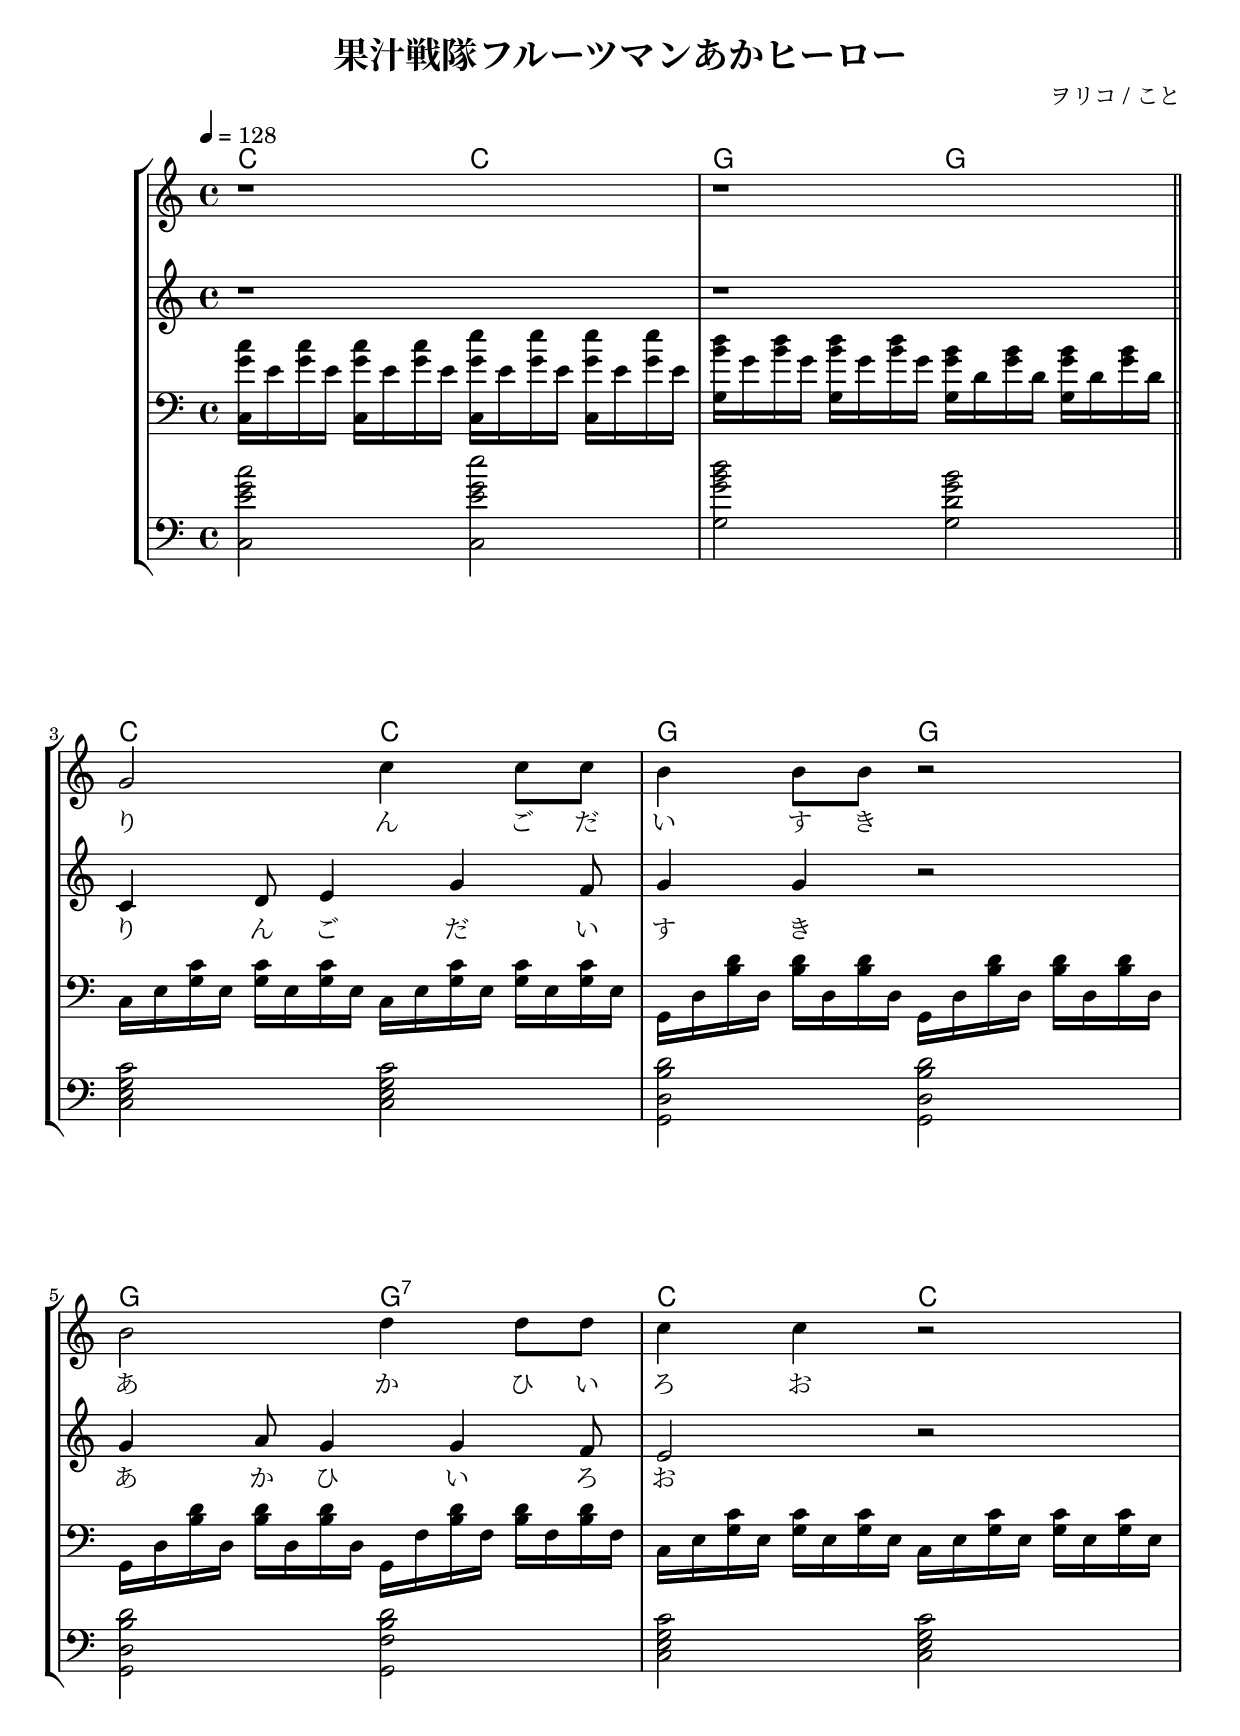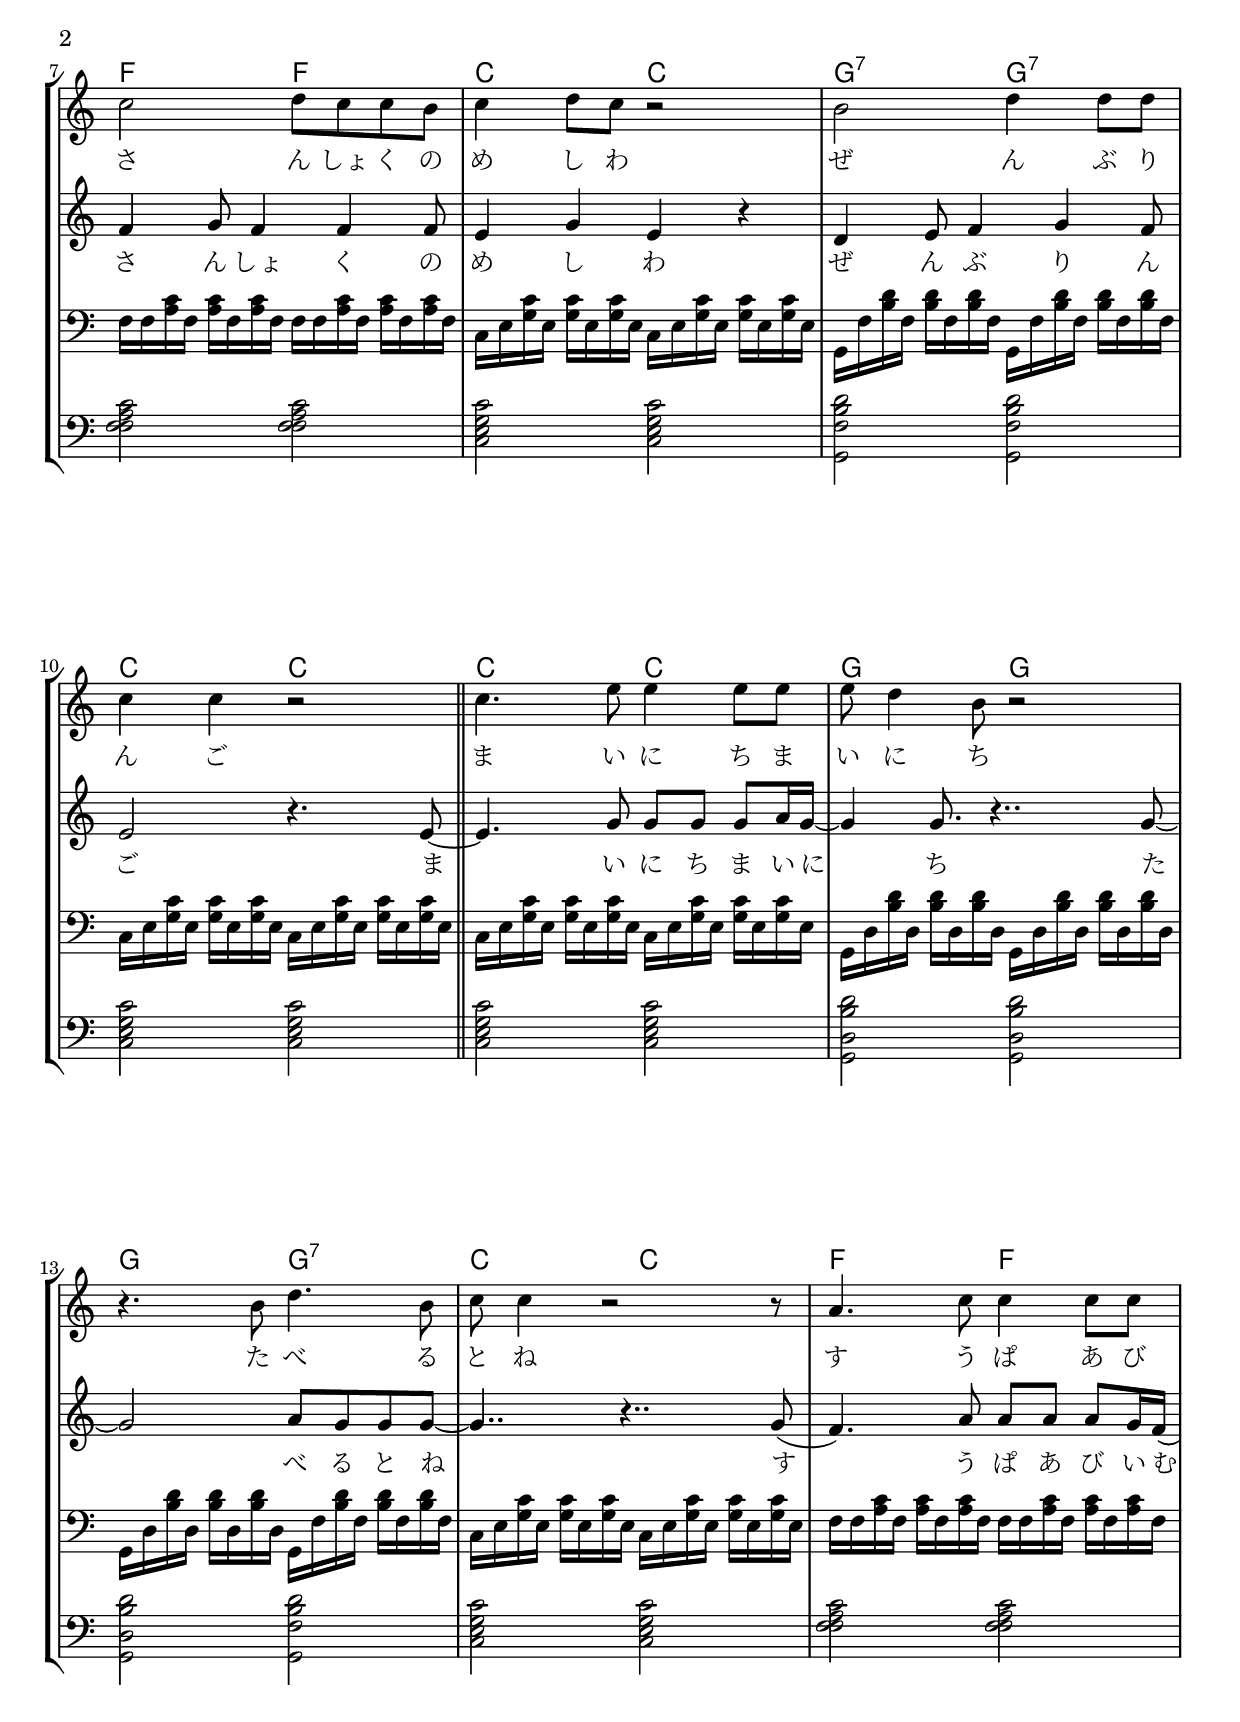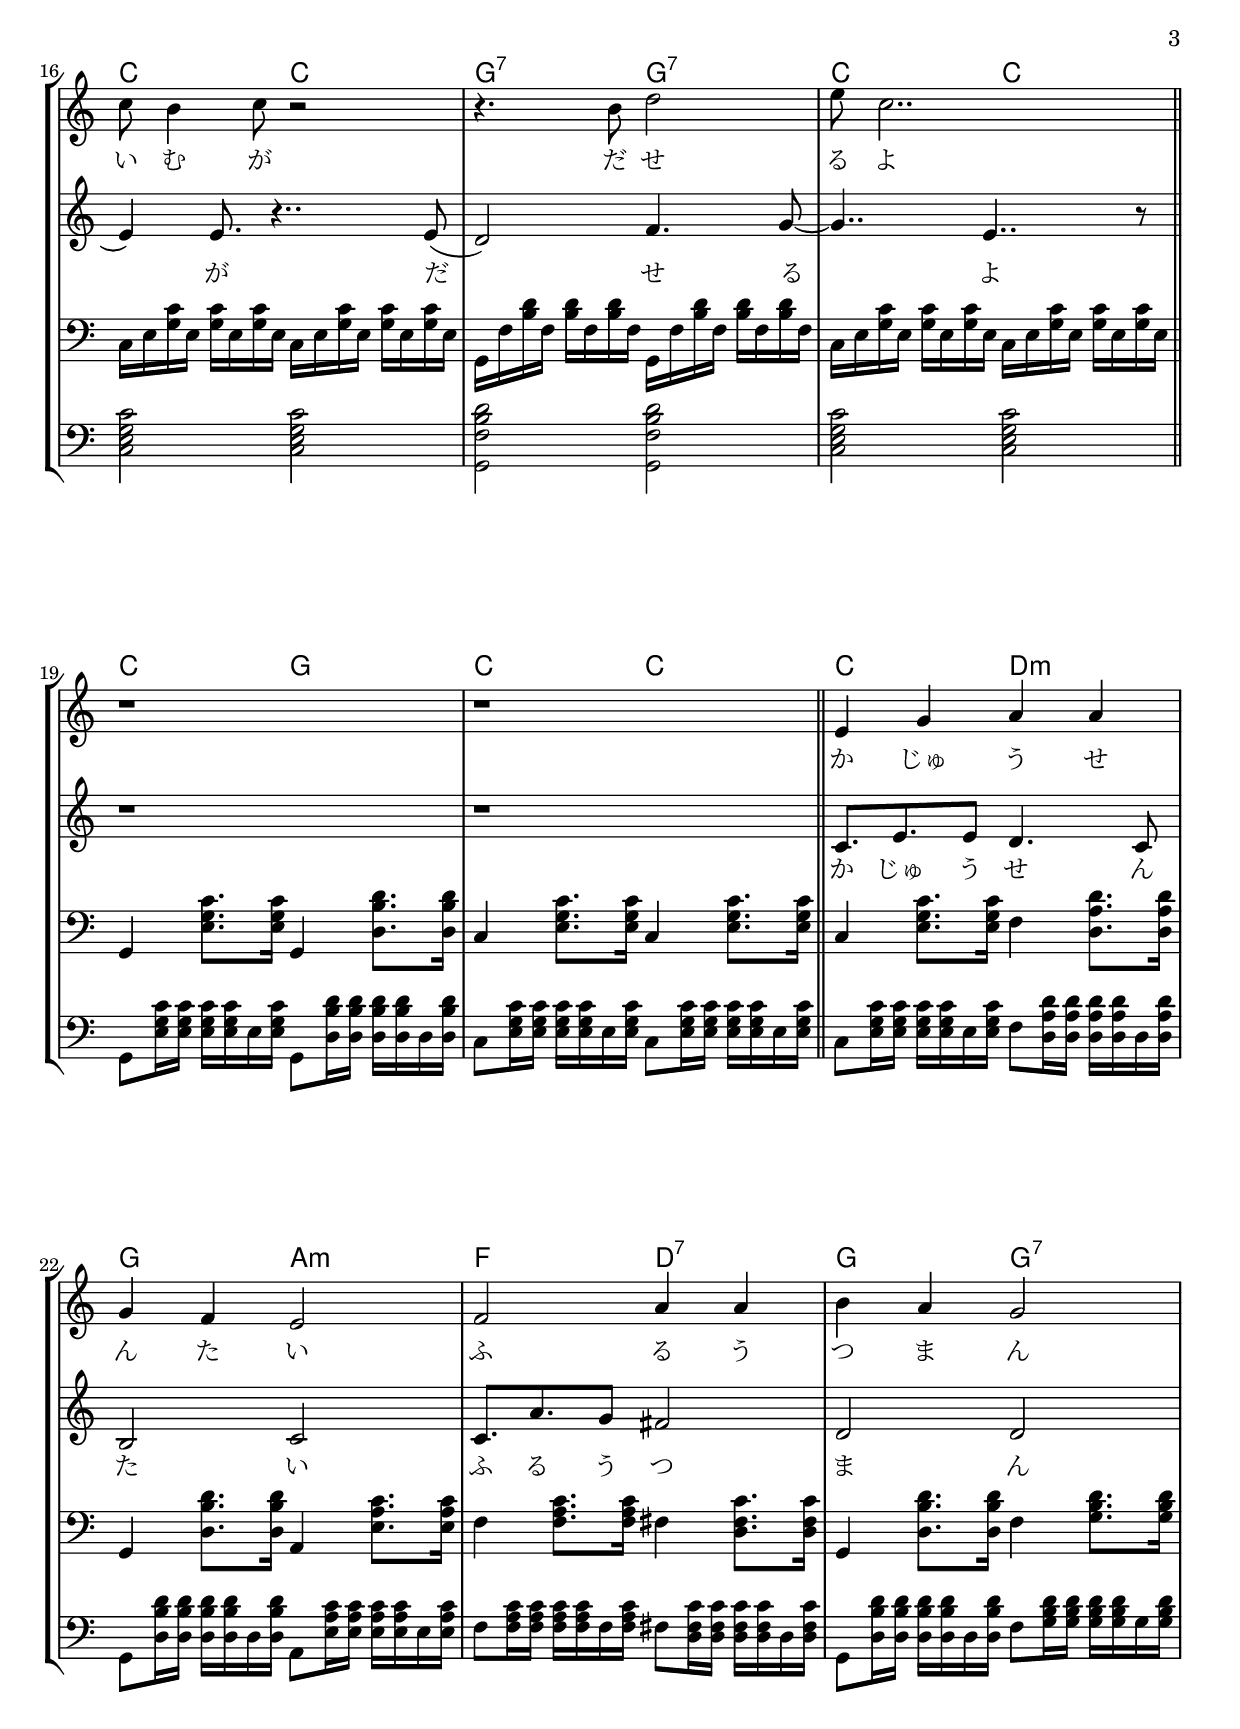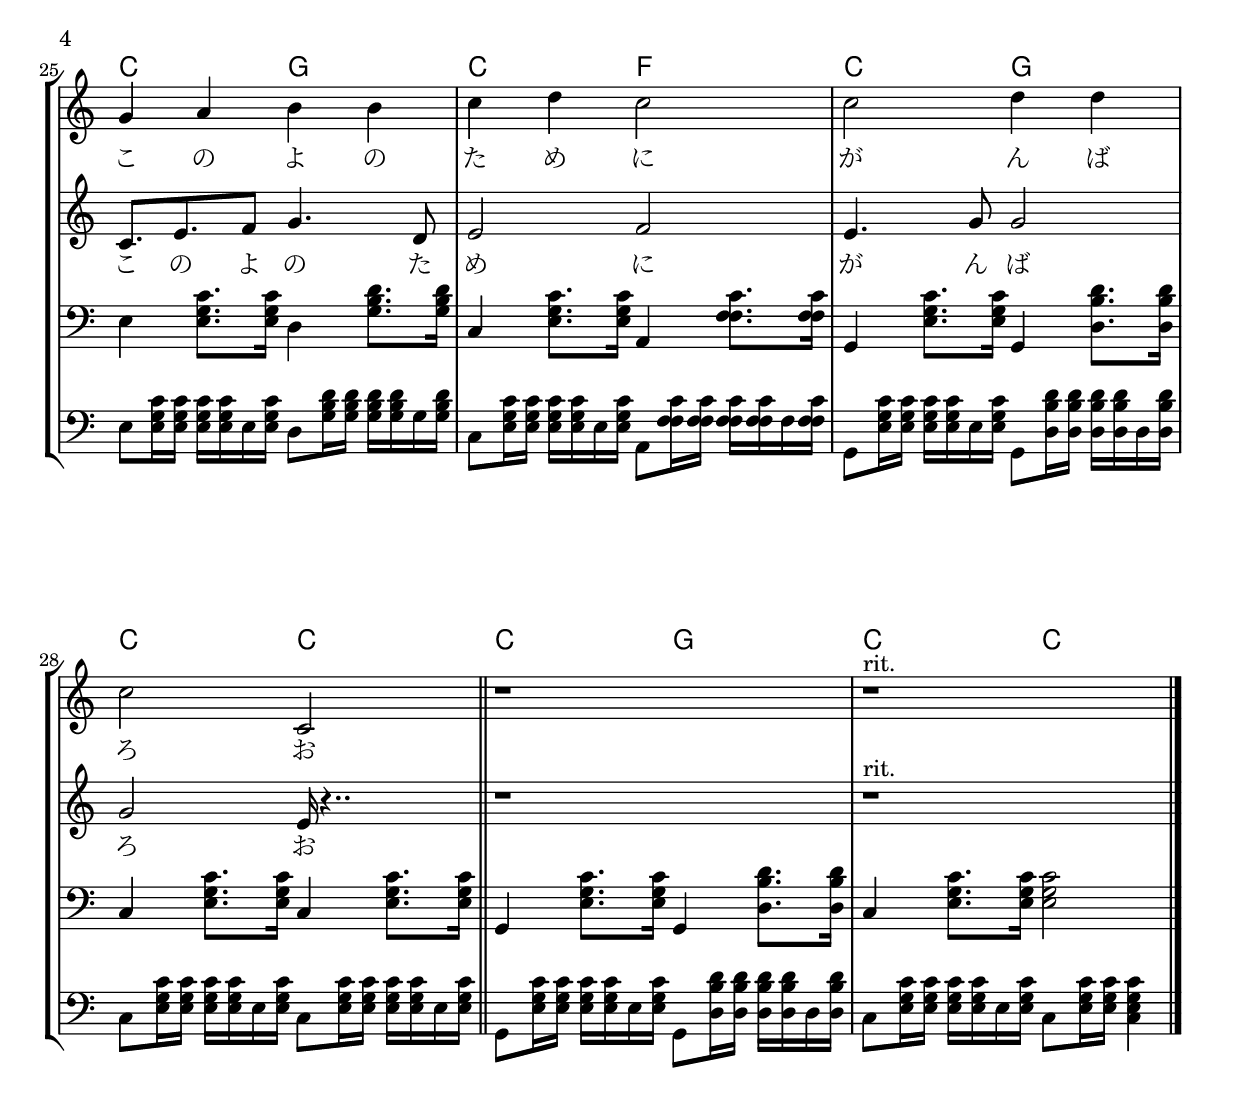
\version "2.12.1"

\header {
	title = \markup {果汁戦隊フルーツマンあかヒーロー}
	composer = \markup \center-column {"ヲリコ / こと"}
}

harmony = \chordmode {
	c2 c g g 

	c c g g g g:7 c c f f c c g:7 g:7 c c 

	c c g g g g:7 c c f f c c g:7 g:7 c c 

	c g c c 

	c d:m g a:m f d:7 g g:7 c g c f c g c c 

	c g c c 
}

melody = {
	\key c \major
	\tempo 4 = 128
	r1 | r1   
	\set Staff.midiInstrument = #"mmi0.36"
	g'2  c''4  c''8  c''8 
	b'4  b'8  b'8  r2 
	b'2  d''4  d''8  d''8 
	c''4  c''4  r2 
	c''2  d''8  c''8  c''8  b'8 
	c''4  d''8  c''8  r2 
	b'2  d''4  d''8  d''8 
	c''4  c''4  r2
	\set Staff.midiInstrument = #"mmi0.36"
	 c''4.  e''8  e''4  e''8  e''8 
	e''8  d''4  b'8  r2 
	r4.  b'8  d''4.  b'8 
	c''8  c''4  r2 r8 
	a'4.  c''8  c''4  c''8  c''8 
	c''8  b'4  c''8  r2 
	r4.  b'8  d''2 
	e''8  c''2..
	r1 | r1   
	\set Staff.midiInstrument = #"mmi0.36"
	e'4  g'4  a'4  a'4 
	g'4  f'4  e'2 
	f'2  a'4  a'4 
	b'4  a'4  g'2 
	g'4  a'4  b'4  b'4 
	c''4  d''4  c''2 
	c''2  d''4  d''4 
	c''2  c'2
	r1 | r1^"rit." \bar "|."
}

words = \lyricmode {
	
	り  ん  ご  だ  い  す  き  あ  か  ひ  い  ろ  お  さ  ん  しょ  く  の  め  し  わ  ぜ  ん  ぶ  り  ん  ご  
	ま  い  に  ち  ま  い  に  ち  た  べ  る  と  ね  す  う  ぱ  あ  び  い  む  が  だ  せ  る  よ  
	
	か  じゅ  う  せ  ん  た  い  ふ  る  う  つ  ま  ん  こ  の  よ  の  た  め  に  が  ん  ば  ろ  お  
	
}

secondmelody = {
	\key c \major
	\tempo 4 = 128
	r1 | r1   
	\set Staff.midiInstrument = #"fss0.32"
	c'4  d'8  e'4  g'4  f'8 
	g'4  g'4  r2 
	g'4  a'8  g'4  g'4  f'8 
	e'2  r2 
	f'4  g'8  f'4  f'4  f'8 
	e'4  g'4  e'4  r4 
	d'4  e'8  f'4  g'4  f'8 
	e'2  r4.  	\set Staff.midiInstrument = #"fss0.32"
	e'8~ 
	e'4.  g'8  g'8  g'8  g'8  a'16  g'16~ 
	g'4  g'8.  r4..  g'8~ 
	g'2  a'8  g'8  g'8  g'8~ 
	g'4..  r4..  g'8 
	(f'4.)  a'8  a'8  a'8  a'8  g'16  f'16 
	(e'4)  e'8.  r4..  e'8 
	(d'2)  f'4.  g'8~ 
	g'4..  e'4..  	r8 	r1 | r1   
	\set Staff.midiInstrument = #"fss0.32"
	c'8.  e'8.  e'8  d'4.  c'8 
	b2  c'2 
	c'8.  a'8.  g'8  fis'2 
	d'2  d'2 
	c'8.  e'8.  f'8  g'4.  d'8 
	e'2  f'2 
	e'4.  g'8  g'2 
	g'2  e'16  	r4.. 	r1 | r1^"rit." \bar "|."
}

secondwords = \lyricmode {
	
	り  ん  ご  だ  い  す  き  あ  か  ひ  い  ろ  お  さ  ん  しょ  く  の  め  し  わ  ぜ  ん  ぶ  り  ん  ご  
	ま  い  に  ち  ま  い  に  ち  た  べ  る  と  ね  す  う  ぱ  あ  び  い  む  が  だ  せ  る  よ  
	
	か  じゅ  う  せ  ん  た  い  ふ  る  う  つ  ま  ん  こ  の  よ  の  た  め  に  が  ん  ば  ろ  お  
	
}

tempochange = {
	\tempo 4 = 128
	r1 | r1 \bar "||"
	\tempo 4 = 128
	r1 | r1 | r1 | r1 | r1 | r1 | r1 | r1 \bar "||"
	\tempo 4 = 128
	r1 | r1 | r1 | r1 | r1 | r1 | r1 | r1 \bar "||"
	\tempo 4 = 128
	r1 | r1 \bar "||"
	\tempo 4 = 128
	r1 | r1 | r1 | r1 | r1 | r1 | r1 | r1 \bar "||"
	\tempo 4 = 128
	r1 | \tempo 4 = 96 r2 \tempo 4 = 85 r2 \bar "|."
}

mainacc = {
	\clef bass
	\set Staff.midiInstrument = #"String Ensemble 2"
	\key c \major
	\tempo 4 = 128
	<c g' c''>16 e'16 <g' c''>16 e'16   <c g' c''>16 e'16 <g' c''>16 e'16
	<c g' e''>16 e'16 <g' e''>16 e'16   <c g' e''>16 e'16 <g' e''>16 e'16
	<g b' d''>16 g'16 <b' d''>16 g'16   <g b' d''>16 g'16 <b' d''>16 g'16
	<g g' b'>16 d'16 <g' b'>16 d'16   <g g' b'>16 d'16 <g' b'>16 d'16
	\bar "||"

	\set Staff.midiInstrument = #"Synthstrings 1"
	c16 e <g c'> e <g c'> e <g c'> e
	c16 e <g c'> e <g c'> e <g c'> e
	g,16 d <b d'> d <b d'> d <b d'> d
	g,16 d <b d'> d <b d'> d <b d'> d
	g,16 d <b d'> d <b d'> d <b d'> d
	g,16 f <b d'> f <b d'> f <b d'> f
	c16 e <g c'> e <g c'> e <g c'> e
	c16 e <g c'> e <g c'> e <g c'> e
	f16 f <a c'> f <a c'> f <a c'> f
	f16 f <a c'> f <a c'> f <a c'> f
	c16 e <g c'> e <g c'> e <g c'> e
	c16 e <g c'> e <g c'> e <g c'> e
	g,16 f <b d'> f <b d'> f <b d'> f
	g,16 f <b d'> f <b d'> f <b d'> f
	c16 e <g c'> e <g c'> e <g c'> e
	c16 e <g c'> e <g c'> e <g c'> e
	\bar "||"

	\set Staff.midiInstrument = #"Synthstrings 1"
	c16 e <g c'> e <g c'> e <g c'> e
	c16 e <g c'> e <g c'> e <g c'> e
	g,16 d <b d'> d <b d'> d <b d'> d
	g,16 d <b d'> d <b d'> d <b d'> d
	g,16 d <b d'> d <b d'> d <b d'> d
	g,16 f <b d'> f <b d'> f <b d'> f
	c16 e <g c'> e <g c'> e <g c'> e
	c16 e <g c'> e <g c'> e <g c'> e
	f16 f <a c'> f <a c'> f <a c'> f
	f16 f <a c'> f <a c'> f <a c'> f
	c16 e <g c'> e <g c'> e <g c'> e
	c16 e <g c'> e <g c'> e <g c'> e
	g,16 f <b d'> f <b d'> f <b d'> f
	g,16 f <b d'> f <b d'> f <b d'> f
	c16 e <g c'> e <g c'> e <g c'> e
	c16 e <g c'> e <g c'> e <g c'> e
	\bar "||"

	\set Staff.midiInstrument = #"String Ensemble 1"
	g,4 <e g c'>8. <e g c'>16
	g,4 <d b d'>8. <d b d'>16
	c4 <e g c'>8. <e g c'>16
	c4 <e g c'>8. <e g c'>16
	\bar "||"

	\set Staff.midiInstrument = #"String Ensemble 1"
	c4 <e g c'>8. <e g c'>16
	f4 <d a d'>8. <d a d'>16
	g,4 <d b d'>8. <d b d'>16
	a,4 <e a c'>8. <e a c'>16
	f4 <f a c'>8. <f a c'>16
	fis4 <d fis c'>8. <d fis c'>16
	g,4 <d b d'>8. <d b d'>16
	f4 <g b d'>8. <g b d'>16
	e4 <e g c'>8. <e g c'>16
	d4 <g b d'>8. <g b d'>16
	c4 <e g c'>8. <e g c'>16
	a,4 <f f c'>8. <f f c'>16
	g,4 <e g c'>8. <e g c'>16
	g,4 <d b d'>8. <d b d'>16
	c4 <e g c'>8. <e g c'>16
	c4 <e g c'>8. <e g c'>16
	\bar "||"

	\set Staff.midiInstrument = #"String Ensemble 1"
	g,4 <e g c'>8. <e g c'>16
	g,4 <d b d'>8. <d b d'>16
	c4 <e g c'>8. <e g c'>16
	<e g c'>2
	\bar "|."
}

subacc = {
	\clef bass
	\set Staff.midiInstrument = #"Orchestra Hit"
	\key c \major
	\tempo 4 = 128
	<c e' g' c''>2
	<c e' g' e''>2
	<g g' b' d''>2
	<g d' g' b'>2
	\bar "||"

	\set Staff.midiInstrument = #"Orchestra Hit"
	<c e g c'>2
	<c e g c'>2
	<g, d b d'>2
	<g, d b d'>2
	<g, d b d'>2
	<g, f b d'>2
	<c e g c'>2
	<c e g c'>2
	<f f a c'>2
	<f f a c'>2
	<c e g c'>2
	<c e g c'>2
	<g, f b d'>2
	<g, f b d'>2
	<c e g c'>2
	<c e g c'>2
	\bar "||"

	\set Staff.midiInstrument = #"Orchestra Hit"
	<c e g c'>2
	<c e g c'>2
	<g, d b d'>2
	<g, d b d'>2
	<g, d b d'>2
	<g, f b d'>2
	<c e g c'>2
	<c e g c'>2
	<f f a c'>2
	<f f a c'>2
	<c e g c'>2
	<c e g c'>2
	<g, f b d'>2
	<g, f b d'>2
	<c e g c'>2
	<c e g c'>2
	\bar "||"

	\set Staff.midiInstrument = #"Synthstrings 2"
	g,8 <e g c'>16 <e g c'>16   <e g c'>16 <e g c'>16   e16 <e g c'>16
	g,8 <d b d'>16 <d b d'>16   <d b d'>16 <d b d'>16   d16 <d b d'>16
	c8 <e g c'>16 <e g c'>16   <e g c'>16 <e g c'>16   e16 <e g c'>16
	c8 <e g c'>16 <e g c'>16   <e g c'>16 <e g c'>16   e16 <e g c'>16
	\bar "||"

	\set Staff.midiInstrument = #"String Ensemble 1"
	c8 <e g c'>16 <e g c'>16   <e g c'>16 <e g c'>16   e16 <e g c'>16
	f8 <d a d'>16 <d a d'>16   <d a d'>16 <d a d'>16   d16 <d a d'>16
	g,8 <d b d'>16 <d b d'>16   <d b d'>16 <d b d'>16   d16 <d b d'>16
	a,8 <e a c'>16 <e a c'>16   <e a c'>16 <e a c'>16   e16 <e a c'>16
	f8 <f a c'>16 <f a c'>16   <f a c'>16 <f a c'>16   f16 <f a c'>16
	fis8 <d fis c'>16 <d fis c'>16   <d fis c'>16 <d fis c'>16   d16 <d fis c'>16
	g,8 <d b d'>16 <d b d'>16   <d b d'>16 <d b d'>16   d16 <d b d'>16
	f8 <g b d'>16 <g b d'>16   <g b d'>16 <g b d'>16   g16 <g b d'>16
	e8 <e g c'>16 <e g c'>16   <e g c'>16 <e g c'>16   e16 <e g c'>16
	d8 <g b d'>16 <g b d'>16   <g b d'>16 <g b d'>16   g16 <g b d'>16
	c8 <e g c'>16 <e g c'>16   <e g c'>16 <e g c'>16   e16 <e g c'>16
	a,8 <f f c'>16 <f f c'>16   <f f c'>16 <f f c'>16   f16 <f f c'>16
	g,8 <e g c'>16 <e g c'>16   <e g c'>16 <e g c'>16   e16 <e g c'>16
	g,8 <d b d'>16 <d b d'>16   <d b d'>16 <d b d'>16   d16 <d b d'>16
	c8 <e g c'>16 <e g c'>16   <e g c'>16 <e g c'>16   e16 <e g c'>16
	c8 <e g c'>16 <e g c'>16   <e g c'>16 <e g c'>16   e16 <e g c'>16
	\bar "||"

	\set Staff.midiInstrument = #"Synthstrings 2"
	g,8 <e g c'>16 <e g c'>16   <e g c'>16 <e g c'>16   e16 <e g c'>16
	g,8 <d b d'>16 <d b d'>16   <d b d'>16 <d b d'>16   d16 <d b d'>16
	c8 <e g c'>16 <e g c'>16   <e g c'>16 <e g c'>16   e16 <e g c'>16
	c8 <e g c'>16 <e g c'>16 <c e g c'>4
	\bar "|."
}

percA = {
	\drummode {
	r1 |r1 \bar "||"
	r1 |r1 |r1 |r1 |r1 |r1 |r1 |r1 \bar "||"
	r1 |r1 |r1 |r1 |r1 |r1 |r1 |r1 \bar "||"
	r4 sn2 sn8. sn16  |r8 sn8 sn4 sn8 sn8 sn16 sn8 sn16  \bar "||"
	r4 sn2 sn8. sn16  |r4 sn2 sn8. sn16  |r4 sn2 sn8. sn16  |r4 sn2 sn8. sn16  |r4 sn2 sn8. sn16  |r4 sn2 sn8. sn16  |r4 sn2 sn8. sn16  |r8 sn8 sn4 sn8 sn8 sn16 sn8 sn16  \bar "||"
	r4 sn2 sn8. sn16  |r8 sn8 sn4 sn8 sn8 sn16 sn8 sn16  \bar "|."
	}
}

percB = {
	\drummode {
	r1 |r1 \bar "||"
	r1 |r1 |r1 |r1 |r1 |r1 |r1 |r1 \bar "||"
	r1 |r1 |r1 |r1 |r1 |r1 |r1 |r1 \bar "||"
	r4. r16 tommh8 tommh4. r16  |r1  \bar "||"
	r4. r16 tommh8 tommh4. r16  |r1  |r4. r16 tommh8 tommh4. r16  |r1  |r4. r16 tommh8 tommh4. r16  |r1  |r4. r16 tommh8 tommh4. r16  |r1  \bar "||"
	r4. r16 tommh8 tommh4. r16  |r1  \bar "|."
	}
}

percC = {
	\drummode {
	r1 |r1 \bar "||"
	r1 |r1 |r1 |r1 |r1 |r1 |r1 |r1 \bar "||"
	r1 |r1 |r1 |r1 |r1 |r1 |r1 |r1 \bar "||"
	r8 toml8 toml8 toml8 toml8 toml8 toml8 toml8  |toml8 toml8 toml8 toml8 toml8 toml8 toml8 toml8  \bar "||"
	r8 toml8 toml8 toml8 toml8 toml8 toml8 toml8  |toml8 toml8 toml8 toml8 toml8 toml8 toml8 toml8  |toml8 toml8 toml8 toml8 toml8 toml8 toml8 toml8  |toml8 toml8 toml8 toml8 toml8 toml8 toml8 toml8  |r8 toml8 toml8 toml8 toml8 toml8 toml8 toml8  |toml8 toml8 toml8 toml8 toml8 toml8 toml8 toml8  |toml8 toml8 toml8 toml8 toml8 toml8 toml8 toml8  |toml8 toml8 toml8 toml8 toml8 toml8 toml8 toml8  \bar "||"
	r8 toml8 toml8 toml8 toml8 toml8 toml8 toml8  |toml8 toml8 toml8 toml8 toml8 toml8 toml8 toml8  \bar "|."
	}
}

percD = {
	\drummode {
	r1 |r1 \bar "||"
	r1 |r1 |r1 |r1 |r1 |r1 |r1 |r1 \bar "||"
	r1 |r1 |r1 |r1 |r1 |r1 |r1 |r1 \bar "||"
	r1  |r4. r16 tomfh2 r16  \bar "||"
	r1  |r4. r16 tomfh8 tomfh4. r16  |r1  |r4. r16 tomfh8 tomfh4. r16  |r1  |r4. r16 tomfh8 tomfh4. r16  |r1  |r4. r16 tomfh2 r16  \bar "||"
	r1  |r4. r16 tomfh2 r16  \bar "|."
	}
}

percE = {
	\drummode {
	r1 |r1 \bar "||"
	r1 |r1 |r1 |r1 |r1 |r1 |r1 |r1 \bar "||"
	r1 |r1 |r1 |r1 |r1 |r1 |r1 |r1 \bar "||"
	bd4. r16 bd8. bd4.  |bd4. bd8 bd4 r16 bd8.  \bar "||"
	bd4. r16 bd8. bd4.  |bd8. bd4. r16 bd4 bd8  |bd8. bd4 bd8. bd4.  |bd8. bd4. r16 bd4 bd8  |bd4. r16 bd8. bd4.  |bd8. bd4. r16 bd4 bd8  |bd8. bd4 bd8. bd4.  |bd4. bd8 bd4 r16 bd8.  \bar "||"
	bd4. r16 bd8. bd4.  |bd4. bd8 bd4 r16 bd8.  \bar "|."
	}
}

percF = {
	\drummode {
	r1 | r1 \bar "||"
	r1 | r1 | r1 | r1 | r1 | r1 | r1 | r1 \bar "||"
	r1 | r1 | r1 | r1 | r1 | r1 | r1 | r1 \bar "||"
	cymc1  |r1 \bar "||"
	cymc1  |r1 |r1 |r1 |cymc1  |r1 |r1 |r1 \bar "||"
	cymc1  |r1 \bar "|."
	}
}

\score {
	<<
		\new StaffGroup <<
			\new ChordNames {\harmony}
			\new Voice = "melody" {\melody}
			\new Lyrics \lyricsto "melody" \words
			\new Voice = "secondmelody" {\secondmelody}
			\new Lyrics \lyricsto "secondmelody" \secondwords
			\new Staff = "mainacc" {\mainacc}
			\new Staff = "subacc" {\subacc}
		>>
	>>
	\layout { }
}
